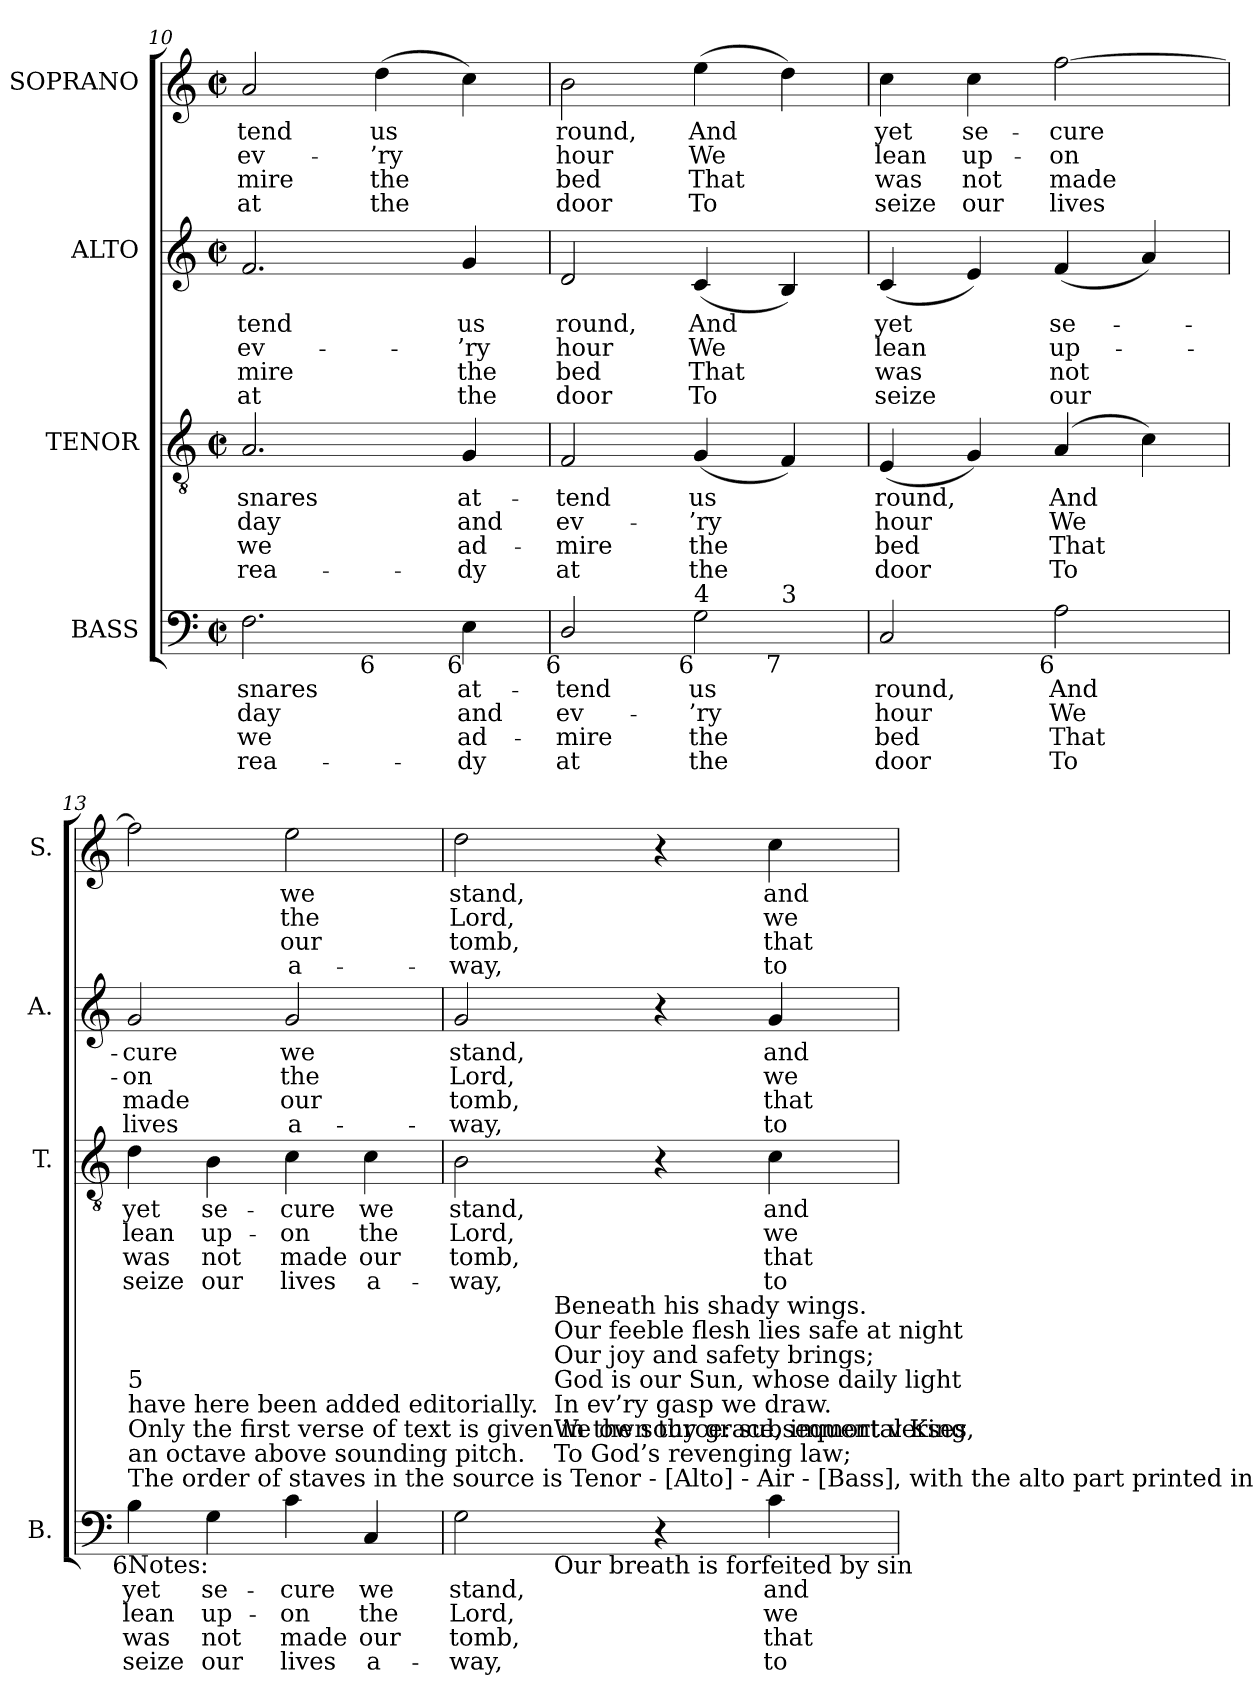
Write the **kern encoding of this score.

**kern	**text	**text	**text	**text	**kern	**text	**text	**text	**text	**kern	**text	**text	**text	**text	**kern	**text	**text	**text	**text
*part4	*part4	*part4	*part4	*part4	*part3	*part3	*part3	*part3	*part3	*part2	*part2	*part2	*part2	*part2	*part1	*part1	*part1	*part1	*part1
*staff4	*staff4	*staff4	*staff4	*staff4	*staff3	*staff3	*staff3	*staff3	*staff3	*staff2	*staff2	*staff2	*staff2	*staff2	*staff1	*staff1	*staff1	*staff1	*staff1
*I"BASS	*	*	*	*	*I"TENOR	*	*	*	*	*I"ALTO	*	*	*	*	*I"SOPRANO	*	*	*	*
*I'B.	*	*	*	*	*I'T.	*	*	*	*	*I'A.	*	*	*	*	*I'S.	*	*	*	*
*clefF4	*	*	*	*	*clefGv2	*	*	*	*	*clefG2	*	*	*	*	*clefG2	*	*	*	*
*	*	*	*	*	*ITrd7c12	*	*	*	*	*	*	*	*	*	*	*	*	*	*
*k[]	*	*	*	*	*k[]	*	*	*	*	*k[]	*	*	*	*	*k[]	*	*	*	*
*C:	*	*	*	*	*C:	*	*	*	*	*C:	*	*	*	*	*C:	*	*	*	*
*M2/2	*	*	*	*	*M2/2	*	*	*	*	*M2/2	*	*	*	*	*M2/2	*	*	*	*
*met(c|)	*	*	*	*	*met(c|)	*	*	*	*	*met(c|)	*	*	*	*	*met(c|)	*	*	*	*
=10	=10	=10	=10	=10	=10	=10	=10	=10	=10	=10	=10	=10	=10	=10	=10	=10	=10	=10	=10
!	!LO:LY:b:color=#000000	!LO:LY:b:color=#000000	!LO:LY:b:color=#000000	!LO:LY:b:color=#000000	!	!	!	!	!	!	!	!	!	!	!	!	!	!	!
!	!	!	!	!	!	!LO:LY:b:color=#000000	!LO:LY:b:color=#000000	!LO:LY:b:color=#000000	!LO:LY:b:color=#000000	!	!	!	!	!	!	!	!	!	!
!	!	!	!	!	!	!	!	!	!	!	!LO:LY:b:color=#000000	!LO:LY:b:color=#000000	!LO:LY:b:color=#000000	!LO:LY:b:color=#000000	!	!	!	!	!
!	!	!	!	!	!	!	!	!	!	!	!	!	!	!	!	!LO:LY:b:color=#000000	!LO:LY:b:color=#000000	!LO:LY:b:color=#000000	!LO:LY:b:color=#000000
*^	*	*	*	*	*	*	*	*	*	*	*	*	*	*	*	*	*	*	*
2.Fi\	2ryy	snares	day	we	rea-	2.AAi/	snares	day	we	rea-	2.fi/	-tend	ev-	mire	at	2ai/	-tend	ev-	mire	at
!	!LO:TX:b:rj:t=6	!	!	!	!	!	!	!	!	!	!	!	!	!	!	!	!	!	!	!
!	!	!	!	!	!	!	!	!	!	!	!	!	!	!	!	!	!LO:LY:b:color=#000000	!LO:LY:b:color=#000000	!LO:LY:b:color=#000000	!LO:LY:b:color=#000000
.	2ryy	.	.	.	.	.	.	.	.	.	.	.	.	.	.	(4ddi\	us	-’ry	the	the
!	!	!LO:LY:b:color=#000000	!LO:LY:b:color=#000000	!LO:LY:b:color=#000000	!LO:LY:b:color=#000000	!	!	!	!	!	!	!	!	!	!	!	!	!	!	!
!	!	!	!	!	!	!	!LO:LY:b:color=#000000	!LO:LY:b:color=#000000	!LO:LY:b:color=#000000	!LO:LY:b:color=#000000	!	!	!	!	!	!	!	!	!	!
!LO:TX:b:rj:t=6	!	!	!	!	!	!	!	!	!	!	!	!	!	!	!	!	!	!	!	!
!	!	!	!	!	!	!	!	!	!	!	!	!LO:LY:b:color=#000000	!LO:LY:b:color=#000000	!LO:LY:b:color=#000000	!LO:LY:b:color=#000000	!	!	!	!	!
4Ei\	.	at-	and	-ad-	-dy	4GGi/	at-	and	-ad-	-dy	4gi/	us	-’ry	the	the	4cci\)	.	.	.	.
=11	=11	=11	=11	=11	=11	=11	=11	=11	=11	=11	=11	=11	=11	=11	=11	=11	=11	=11	=11	=11
!	!	!LO:LY:b:color=#000000	!LO:LY:b:color=#000000	!LO:LY:b:color=#000000	!LO:LY:b:color=#000000	!	!	!	!	!	!	!	!	!	!	!	!	!	!	!
!	!	!	!	!	!	!	!LO:LY:b:color=#000000	!LO:LY:b:color=#000000	!LO:LY:b:color=#000000	!LO:LY:b:color=#000000	!	!	!	!	!	!	!	!	!	!
!	!	!	!	!	!	!	!	!	!	!	!	!LO:LY:b:color=#000000	!LO:LY:b:color=#000000	!LO:LY:b:color=#000000	!LO:LY:b:color=#000000	!	!	!	!	!
!LO:TX:b:rj:t=6	!	!	!	!	!	!	!	!	!	!	!	!	!	!	!	!	!	!	!	!
!	!	!	!	!	!	!	!	!	!	!	!	!	!	!	!	!	!LO:LY:b:color=#000000	!LO:LY:b:color=#000000	!LO:LY:b:color=#000000	!LO:LY:b:color=#000000
2Di/	2.ryy	-tend	ev-	mire	at	2FFi/	-tend	ev-	mire	at	2di/	round,	hour	bed	door	2bi\	round,	hour	bed	door
!	!	!LO:LY:b:color=#000000	!LO:LY:b:color=#000000	!LO:LY:b:color=#000000	!LO:LY:b:color=#000000	!	!	!	!	!	!	!	!	!	!	!	!	!	!	!
!	!	!	!	!	!	!	!LO:LY:b:color=#000000	!LO:LY:b:color=#000000	!LO:LY:b:color=#000000	!LO:LY:b:color=#000000	!	!	!	!	!	!	!	!	!	!
!	!	!	!	!	!	!	!	!	!	!	!	!LO:LY:b:color=#000000	!LO:LY:b:color=#000000	!LO:LY:b:color=#000000	!LO:LY:b:color=#000000	!	!	!	!	!
!LO:TX:b:rj:t=6	!	!	!	!	!	!	!	!	!	!	!	!	!	!	!	!	!	!	!	!
!LO:TX:t=4	!	!	!	!	!	!	!	!	!	!	!	!	!	!	!	!	!	!	!	!
!	!	!	!	!	!	!	!	!	!	!	!	!	!	!	!	!	!LO:LY:b:color=#000000	!LO:LY:b:color=#000000	!LO:LY:b:color=#000000	!LO:LY:b:color=#000000
2Gi\	.	us	-’ry	the	the	(4GGi/	us	-’ry	the	the	(4ci/	And	We	That	To	(4eei\	And	We	That	To
!	!LO:TX:b:rj:t=7	!	!	!	!	!	!	!	!	!	!	!	!	!	!	!	!	!	!	!
!	!LO:TX:t=3	!	!	!	!	!	!	!	!	!	!	!	!	!	!	!	!	!	!	!
.	4ryy	.	.	.	.	4FFi/)	.	.	.	.	4Bi/)	.	.	.	.	4ddi\)	.	.	.	.
*v	*v	*	*	*	*	*	*	*	*	*	*	*	*	*	*	*	*	*	*	*
=12	=12	=12	=12	=12	=12	=12	=12	=12	=12	=12	=12	=12	=12	=12	=12	=12	=12	=12	=12
*^	*	*	*	*	*	*	*	*	*	*	*	*	*	*	*	*	*	*	*
!	!	!LO:LY:b:color=#000000	!LO:LY:b:color=#000000	!LO:LY:b:color=#000000	!LO:LY:b:color=#000000	!	!	!	!	!	!	!	!	!	!	!	!	!	!	!
*v	*v	*	*	*	*	*	*	*	*	*	*	*	*	*	*	*	*	*	*	*
*^	*	*	*	*	*	*	*	*	*	*	*	*	*	*	*	*	*	*	*
!	!	!	!	!	!	!	!LO:LY:b:color=#000000	!LO:LY:b:color=#000000	!LO:LY:b:color=#000000	!LO:LY:b:color=#000000	!	!	!	!	!	!	!	!	!	!
*v	*v	*	*	*	*	*	*	*	*	*	*	*	*	*	*	*	*	*	*	*
*^	*	*	*	*	*	*	*	*	*	*	*	*	*	*	*	*	*	*	*
!	!	!	!	!	!	!	!	!	!	!	!	!LO:LY:b:color=#000000	!LO:LY:b:color=#000000	!LO:LY:b:color=#000000	!LO:LY:b:color=#000000	!	!	!	!	!
*v	*v	*	*	*	*	*	*	*	*	*	*	*	*	*	*	*	*	*	*	*
*^	*	*	*	*	*	*	*	*	*	*	*	*	*	*	*	*	*	*	*
!	!	!	!	!	!	!	!	!	!	!	!	!	!	!	!	!	!LO:LY:b:color=#000000	!LO:LY:b:color=#000000	!LO:LY:b:color=#000000	!LO:LY:b:color=#000000
*v	*v	*	*	*	*	*	*	*	*	*	*	*	*	*	*	*	*	*	*	*
2Ci/	round,	hour	bed	door	(4EEi/	round,	hour	bed	door	(4ci/	yet	lean	was	seize	4cci\	yet	lean	was	seize
!	!	!	!	!	!	!	!	!	!	!	!	!	!	!	!	!LO:LY:b:color=#000000	!LO:LY:b:color=#000000	!LO:LY:b:color=#000000	!LO:LY:b:color=#000000
.	.	.	.	.	4GGi/)	.	.	.	.	4ei/)	.	.	.	.	4cci\	se-	up-	not	our
!	!LO:LY:b:color=#000000	!LO:LY:b:color=#000000	!LO:LY:b:color=#000000	!LO:LY:b:color=#000000	!	!	!	!	!	!	!	!	!	!	!	!	!	!	!
!	!	!	!	!	!	!LO:LY:b:color=#000000	!LO:LY:b:color=#000000	!LO:LY:b:color=#000000	!LO:LY:b:color=#000000	!	!	!	!	!	!	!	!	!	!
!	!	!	!	!	!	!	!	!	!	!	!LO:LY:b:color=#000000	!LO:LY:b:color=#000000	!LO:LY:b:color=#000000	!LO:LY:b:color=#000000	!	!	!	!	!
!LO:TX:b:rj:t=6	!	!	!	!	!	!	!	!	!	!	!	!	!	!	!	!	!	!	!
!	!	!	!	!	!	!	!	!	!	!	!	!	!	!	!	!LO:LY:b:color=#000000	!LO:LY:b:color=#000000	!LO:LY:b:color=#000000	!LO:LY:b:color=#000000
2Ai\	And	We	That	To	(4AAi/	And	We	That	To	(4fi/	se-	up-	not	our	[2ffi\	-cure	-on	made	lives
.	.	.	.	.	4Ci\)	.	.	.	.	4ai/)	.	.	.	.	.	.	.	.	.
!!LO:PB:g=z
=13	=13	=13	=13	=13	=13	=13	=13	=13	=13	=13	=13	=13	=13	=13	=13	=13	=13	=13	=13
!	!LO:LY:b:color=#000000	!LO:LY:b:color=#000000	!LO:LY:b:color=#000000	!LO:LY:b:color=#000000	!	!	!	!	!	!	!	!	!	!	!	!	!	!	!
!	!	!	!	!	!	!LO:LY:b:color=#000000	!LO:LY:b:color=#000000	!LO:LY:b:color=#000000	!LO:LY:b:color=#000000	!	!	!	!	!	!	!	!	!	!
!LO:TX:b:t=Notes&colon;	!	!	!	!	!	!	!	!	!	!	!	!	!	!	!	!	!	!	!
!LO:TX:t=The order of staves in the source is Tenor - [Alto] - Air - [Bass], with the alto part printed in the treble clef	!	!	!	!	!	!	!	!	!	!	!	!	!	!	!	!	!	!	!
!LO:TX:t=an octave above sounding pitch.	!	!	!	!	!	!	!	!	!	!	!	!	!	!	!	!	!	!	!
!LO:TX:t=Only the first verse of text is given in the source&colon; subsequent verses	!	!	!	!	!	!	!	!	!	!	!	!	!	!	!	!	!	!	!
!LO:TX:t=have here been added editorially.	!	!	!	!	!	!	!	!	!	!	!	!	!	!	!	!	!	!	!
!LO:TX:b:rj:t=6	!	!	!	!	!	!	!	!	!	!	!	!	!	!	!	!	!	!	!
!LO:TX:t=5	!	!	!	!	!	!	!	!	!	!	!	!	!	!	!	!	!	!	!
!	!	!	!	!	!	!	!	!	!	!	!LO:LY:b:color=#000000	!LO:LY:b:color=#000000	!LO:LY:b:color=#000000	!LO:LY:b:color=#000000	!	!	!	!	!
4Bi\	yet	lean	was	seize	4Di\	yet	lean	was	seize	2gi/	-cure	-on	made	lives	2ffi\]	.	.	.	.
!	!LO:LY:b:color=#000000	!LO:LY:b:color=#000000	!LO:LY:b:color=#000000	!LO:LY:b:color=#000000	!	!	!	!	!	!	!	!	!	!	!	!	!	!	!
!	!	!	!	!	!	!LO:LY:b:color=#000000	!LO:LY:b:color=#000000	!LO:LY:b:color=#000000	!LO:LY:b:color=#000000	!	!	!	!	!	!	!	!	!	!
4Gi\	se-	up-	not	our	4BBi\	se-	up-	not	our	.	.	.	.	.	.	.	.	.	.
!	!LO:LY:b:color=#000000	!LO:LY:b:color=#000000	!LO:LY:b:color=#000000	!LO:LY:b:color=#000000	!	!	!	!	!	!	!	!	!	!	!	!	!	!	!
!	!	!	!	!	!	!LO:LY:b:color=#000000	!LO:LY:b:color=#000000	!LO:LY:b:color=#000000	!LO:LY:b:color=#000000	!	!	!	!	!	!	!	!	!	!
!	!	!	!	!	!	!	!	!	!	!	!LO:LY:b:color=#000000	!LO:LY:b:color=#000000	!LO:LY:b:color=#000000	!LO:LY:b:color=#000000	!	!	!	!	!
!	!	!	!	!	!	!	!	!	!	!	!	!	!	!	!	!LO:LY:b:color=#000000	!LO:LY:b:color=#000000	!LO:LY:b:color=#000000	!LO:LY:b:color=#000000
4ci\	-cure	-on	made	lives	4Ci\	-cure	-on	made	lives	2gi/	we	the	our	a-	2eei\	we	the	our	a-
!	!LO:LY:b:color=#000000	!LO:LY:b:color=#000000	!LO:LY:b:color=#000000	!LO:LY:b:color=#000000	!	!	!	!	!	!	!	!	!	!	!	!	!	!	!
!	!	!	!	!	!	!LO:LY:b:color=#000000	!LO:LY:b:color=#000000	!LO:LY:b:color=#000000	!LO:LY:b:color=#000000	!	!	!	!	!	!	!	!	!	!
4Ci/	we	the	our	a-	4Ci\	we	the	our	a-	.	.	.	.	.	.	.	.	.	.
=14	=14	=14	=14	=14	=14	=14	=14	=14	=14	=14	=14	=14	=14	=14	=14	=14	=14	=14	=14
!	!LO:LY:b:color=#000000	!LO:LY:b:color=#000000	!LO:LY:b:color=#000000	!LO:LY:b:color=#000000	!	!	!	!	!	!	!	!	!	!	!	!	!	!	!
!	!	!	!	!	!	!LO:LY:b:color=#000000	!LO:LY:b:color=#000000	!LO:LY:b:color=#000000	!LO:LY:b:color=#000000	!	!	!	!	!	!	!	!	!	!
!	!	!	!	!	!	!	!	!	!	!	!LO:LY:b:color=#000000	!LO:LY:b:color=#000000	!LO:LY:b:color=#000000	!LO:LY:b:color=#000000	!	!	!	!	!
!	!	!	!	!	!	!	!	!	!	!	!	!	!	!	!	!LO:LY:b:color=#000000	!LO:LY:b:color=#000000	!LO:LY:b:color=#000000	!LO:LY:b:color=#000000
*^	*	*	*	*	*	*	*	*	*	*	*	*	*	*	*	*	*	*	*
2Gi\	8ryy	stand,	Lord,	-tomb,	way,	2BBi\	stand,	Lord,	-tomb,	way,	2gi/	stand,	Lord,	-tomb,	way,	2ddi\	stand,	Lord,	-tomb,	way,
.	16ryy	.	.	.	.	.	.	.	.	.	.	.	.	.	.	.	.	.	.	.
.	128ryy	.	.	.	.	.	.	.	.	.	.	.	.	.	.	.	.	.	.	.
.	512.ryy	.	.	.	.	.	.	.	.	.	.	.	.	.	.	.	.	.	.	.
!	!LO:TX:b:t=Our breath is forfeited by sin	!	!	!	!	!	!	!	!	!	!	!	!	!	!	!	!	!	!	!
!	!LO:TX:t=To God’s revenging law;	!	!	!	!	!	!	!	!	!	!	!	!	!	!	!	!	!	!	!
!	!LO:TX:t=We own thy grace, immortal King,	!	!	!	!	!	!	!	!	!	!	!	!	!	!	!	!	!	!	!
!	!LO:TX:t=In ev’ry gasp we draw.	!	!	!	!	!	!	!	!	!	!	!	!	!	!	!	!	!	!	!
!	!LO:TX:t=God is our Sun, whose daily light	!	!	!	!	!	!	!	!	!	!	!	!	!	!	!	!	!	!	!
!	!LO:TX:t=Our joy and safety brings;	!	!	!	!	!	!	!	!	!	!	!	!	!	!	!	!	!	!	!
!	!LO:TX:t=Our feeble flesh lies safe at night	!	!	!	!	!	!	!	!	!	!	!	!	!	!	!	!	!	!	!
!	!LO:TX:t=Beneath his shady wings.	!	!	!	!	!	!	!	!	!	!	!	!	!	!	!	!	!	!	!
.	2ryy	.	.	.	.	.	.	.	.	.	.	.	.	.	.	.	.	.	.	.
4r	.	.	.	.	.	4r	.	.	.	.	4r	.	.	.	.	4r	.	.	.	.
.	4ryy	.	.	.	.	.	.	.	.	.	.	.	.	.	.	.	.	.	.	.
!	!	!LO:LY:b:color=#000000	!LO:LY:b:color=#000000	!LO:LY:b:color=#000000	!LO:LY:b:color=#000000	!	!	!	!	!	!	!	!	!	!	!	!	!	!	!
!	!	!	!	!	!	!	!LO:LY:b:color=#000000	!LO:LY:b:color=#000000	!LO:LY:b:color=#000000	!LO:LY:b:color=#000000	!	!	!	!	!	!	!	!	!	!
!	!	!	!	!	!	!	!	!	!	!	!	!LO:LY:b:color=#000000	!LO:LY:b:color=#000000	!LO:LY:b:color=#000000	!LO:LY:b:color=#000000	!	!	!	!	!
!	!	!	!	!	!	!	!	!	!	!	!	!	!	!	!	!	!LO:LY:b:color=#000000	!LO:LY:b:color=#000000	!LO:LY:b:color=#000000	!LO:LY:b:color=#000000
4ci\	.	and	we	that	to	4Ci\	and	we	that	to	4gi/	and	we	that	to	4cci\	and	we	that	to
.	32ryy	.	.	.	.	.	.	.	.	.	.	.	.	.	.	.	.	.	.	.
.	64ryy	.	.	.	.	.	.	.	.	.	.	.	.	.	.	.	.	.	.	.
.	256ryy	.	.	.	.	.	.	.	.	.	.	.	.	.	.	.	.	.	.	.
.	1024ryy	.	.	.	.	.	.	.	.	.	.	.	.	.	.	.	.	.	.	.
*v	*v	*	*	*	*	*	*	*	*	*	*	*	*	*	*	*	*	*	*	*
=	=	=	=	=	=	=	=	=	=	=	=	=	=	=	=	=	=	=	=
*-	*-	*-	*-	*-	*-	*-	*-	*-	*-	*-	*-	*-	*-	*-	*-	*-	*-	*-	*-
